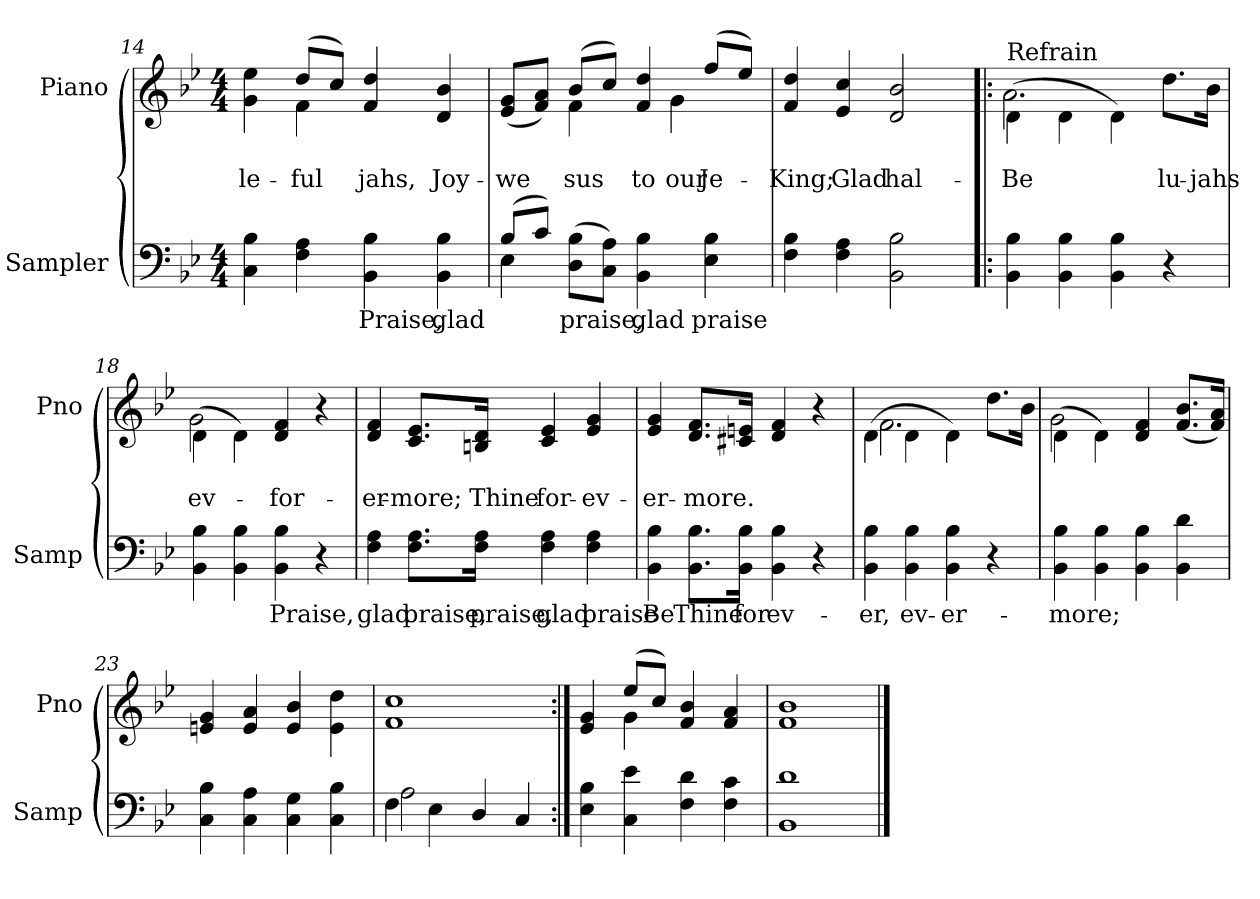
**kern	**text	**kern	**text	**text
*part2	*part2	*part1	*part1	*part1
*staff2	*staff2	*staff1	*staff1	*staff1
*I"Sampler	*	*I"Piano	*	*
*I'Samp	*	*I'Pno	*	*
*clefF4	*	*clefG2	*	*
*k[b-e-]	*	*k[b-e-]	*	*
*B-:	*	*B-:	*	*
*M4/4	*	*M4/4	*	*
=14	=14	=14	=14	=14
*	*	*^	*	*
4C 4B-	.	4g 4ee-	4ryy	.	-le-
4F 4A	.	(8dd/L	4f	.	-ful
.	.	8cc/J)	.	.	.
4BB- 4B-	Praise,	4f 4dd	2ryy	.	-jahs,
4BB- 4B-	glad	4d 4b-	.	.	Joy-
=15	=15	=15	=15	=15	=15
*^	*	*	*	*	*
(8B-/L	4E-	.	(8e-/ 8g/L	4ryy	.	we
8c/J)	.	.	8f/ 8a/J)	.	.	.
(8D\ 8B-\L	2.ryy	praise,	(8b-/L	4f	.	-sus
8C\ 8A\J)	.	.	8cc/J)	.	.	.
4BB- 4B-	.	glad	4f 4dd	8ryy	.	to
.	.	.	.	4g	.	our
4E- 4B-	.	praise	(8ff/L	.	.	Je-
.	.	.	8ee-/J)	8ryy	.	.
*v	*v	*	*	*	*	*
*	*	*v	*v	*	*
=16	=16	=16	=16	=16
4F 4B-	.	4f 4dd	.	King;
4F 4A	.	4e- 4cc	.	Glad
2BB- 2B-	.	2d 2b-	.	hal-
=17!|:	=17!|:	=17!|:	=17!|:	=17!|:
*	*	*^	*	*
!	!	!LO:TX:t=Refrain	!	!	!
4BB- 4B-	.	(4d\	2.a	.	Be
4BB- 4B-	.	4d\	.	.	.
4BB- 4B-	.	4d\)	.	.	.
4r	.	8.dd\L	4ryy	.	-lu-
.	.	16b-\Jk	.	.	-jahs
=18	=18	=18	=18	=18	=18
4BB- 4B-	.	(4d\	2g	.	-ev-
4BB- 4B-	.	4d\)	.	.	.
4BB- 4B-	Praise,	4d 4f	2ryy	.	for-
4r	.	4r	.	.	.
*	*	*v	*v	*	*
=19	=19	=19	=19	=19
4F 4A	glad	4d 4f	.	-er-
8.F\ 8.A\L	praise,	8.c/ 8.e-/L	.	-more;
16F\ 16A\Jk	praise,	16Bn/ 16d/Jk	.	Thine
4F 4A	glad	4c 4e-	.	for-
4F 4A	praise	4e- 4g	.	-ev-
=20	=20	=20	=20	=20
4BB- 4B-	Be	4e- 4g	.	-er-
8.BB-\ 8.B-\L	Thine	8.d/ 8.f/L	.	-more.
16BB-\ 16B-\Jk	for	16c#X/ 16en/Jk	.	.
4BB- 4B-	ev-	4d 4f	.	.
4r	.	4r	.	.
=21	=21	=21	=21	=21
*	*	*^	*	*
4BB- 4B-	-er,	(4d\	2.f	.	.
4BB- 4B-	ev-	4d\	.	.	.
4BB- 4B-	-er-	4d\)	.	.	.
4r	.	8.dd\L	4ryy	.	.
.	.	16b-\Jk	.	.	.
=22	=22	=22	=22	=22	=22
4BB- 4B-	-more;	(4d\	2g	.	.
4BB- 4B-	.	4d\)	.	.	.
4BB- 4B-	.	4d 4f	2ryy	.	.
4BB- 4d	.	(8.f/ 8.b-/L	.	.	.
.	.	16f/ 16a/Jk)	.	.	.
*	*	*v	*v	*	*
=23	=23	=23	=23	=23
4C 4B-	.	4en 4g	.	.
4C 4A	.	4e 4a	.	.
4C 4G	.	4e 4b-	.	.
4C 4B-	.	4e\ 4dd\	.	.
=24	=24	=24	=24	=24
*^	*	*	*	*
4F\	2A	.	1f 1cc	.	.
4E-\	.	.	.	.	.
4D/	2ryy	.	.	.	.
4C/	.	.	.	.	.
*v	*v	*	*	*	*
=25:|!	=25:|!	=25:|!	=25:|!	=25:|!
*	*	*^	*	*
4E- 4B-	.	4e- 4g	4ryy	.	.
4C 4e-	.	(8ee-/L	4g	.	.
.	.	8cc/J)	.	.	.
4F 4d	.	4f 4b-	2ryy	.	.
4F 4c	.	4f 4a	.	.	.
*	*	*v	*v	*	*
=26	=26	=26	=26	=26
1BB- 1d	.	1f 1b-	.	.
==	==	==	==	==
*-	*-	*-	*-	*-
